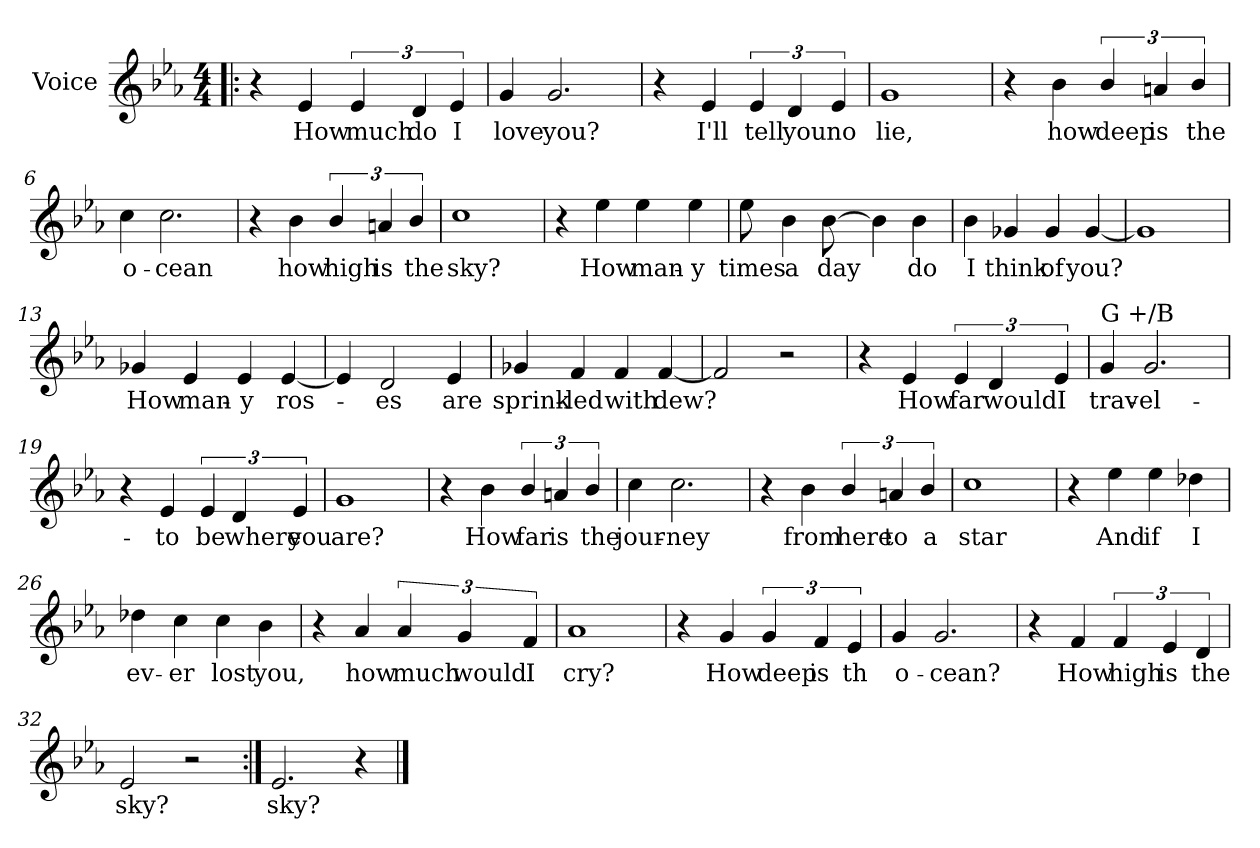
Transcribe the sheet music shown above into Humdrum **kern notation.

**kern	**text
*part1	*part1
*staff1	*staff1
*I"Voice	*
*I'Vo.	*
*clefG2	*
*k[b-e-a-]	*
*E-:	*
*M4/4	*
=1!|:	=1!|:
4r	.
4e-/	How
6e-/	much
6d/	do
6e-/	I
=2	=2
4g/	love
2.g/	you?
=3	=3
4r	.
4e-/	I'll
6e-/	tell
6d/	you
6e-/	no
=4	=4
1g	lie,
!!LO:LB:g=z
=5	=5
4r	.
4b-\	how
6b-/	deep
6an/	is
6b-/	the
=6	=6
4cc\	o-
2.cc\	-cean
=7	=7
4r	.
4b-\	how
6b-/	high
6an/	is
6b-/	the
=8	=8
1cc	sky?
!!LO:LB:g=z
=9	=9
4r	.
4ee-\	How
4ee-\	man-
4ee-\	-y
=10	=10
8ee-\	times
4b-\	a
[8b-\	day
4b-\]	.
4b-\	do
=11	=11
4b-\	I
4g-X/	think
4g-/	of
[4g-/	you?
=12	=12
1g-]	.
!!LO:LB:g=z
=13	=13
4g-X/	How
4e-/	man-
4e-/	-y
[4e-/	ros-
=14	=14
4e-/]	.
2d/	-es
4e-/	are
=15	=15
4g-X/	sprink-
4f/	-led
4f/	with
[4f/	dew?
=16	=16
2f/]	.
2r	.
!!LO:LB:g=z
=17	=17
4r	.
4e-/	How
6e-/	far
6d/	would
6e-/	I
=18	=18
!LO:TX:a:t=G +/B	!
4g/	-trav-
2.g/	-el-
=19	=19
4r	.
4e-/	to
6e-/	be
6d/	where
6e-/	you
=20	=20
1g	are?
!!LO:LB:g=z
=21	=21
4r	.
4b-\	How
6b-/	far
6an/	is
6b-/	the
=22	=22
4cc\	jour-
2.cc\	-ney
=23	=23
4r	.
4b-\	from
6b-/	here
6an/	to
6b-/	a
=24	=24
1cc	star
=25	=25
4r	.
4ee-\	And
4ee-\	if
4dd-X\	I
!!LO:LB:g=z
=26	=26
4dd-X\	ev-
4cc\	-er
4cc\	lost
4b-\	you,
=27	=27
4r	.
4a-/	how
6a-/	much
6g/	would
6f/	I
=28	=28
1a-	cry?
=29	=29
4r	.
4g/	How
6g/	deep
6f/	is
6e-/	th
!!LO:LB:g=z
=30	=30
4g/	o-
2.g/	-cean?
=31	=31
4r	.
4f/	How
6f/	high
6e-/	is
6d/	the
=32	=32
2e-/	sky?
2r	.
=33:|!	=33:|!
2.e-/	sky?
4r	.
==	==
*-	*-
